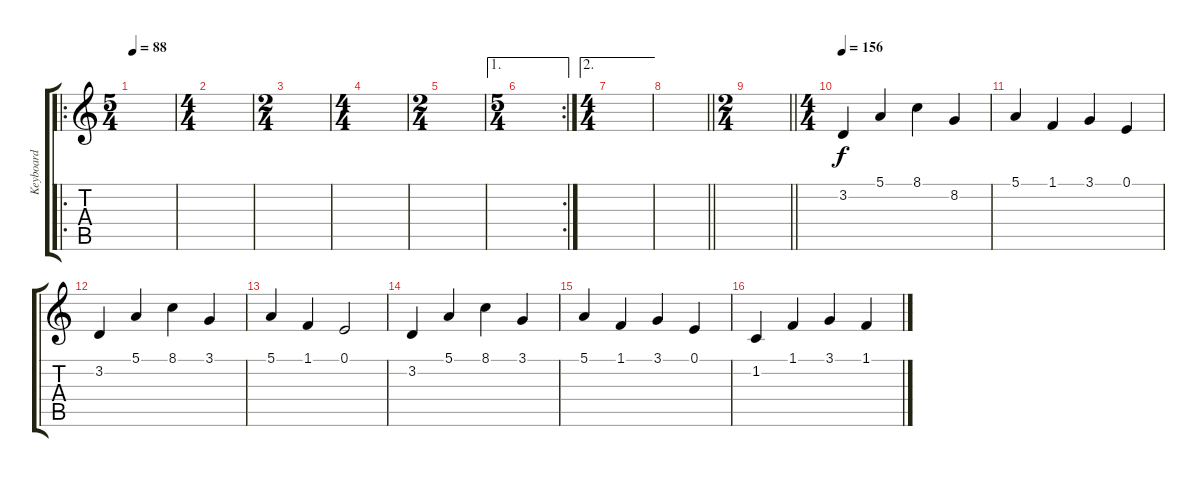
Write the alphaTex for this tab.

\track ("Keyboard" "Keyboard") {instrument choiraahs}
\staff {score tabs}
\tuning (E4 B3 G3 D3 A2 E2) {hide}
\ro
\ts (5 4)
\tempo 88
\clef g2
\ks c
|
\ts (4 4)
|
\ts (2 4)
|
\ts (4 4)
|
\ts (2 4)
|
\ae 1
\rc 2
\ts (5 4)
|
\ae 2
\ts (4 4)
|
\barLineRight lightlight
|
\ts (2 4)
\barLineRight lightlight
|
\ts (4 4)
\tempo 156
3.2.4 5.1.4 8.1.4 8.2.4 |
5.1.4 1.1.4 3.1.4 0.1.4 |
3.2.4 5.1.4 8.1.4 3.1.4 |
5.1.4 1.1.4 0.1.2 |
3.2.4 5.1.4 8.1.4 3.1.4 |
5.1.4 1.1.4 3.1.4 0.1.4 |
1.2.4 1.1.4 3.1.4 1.1.4
